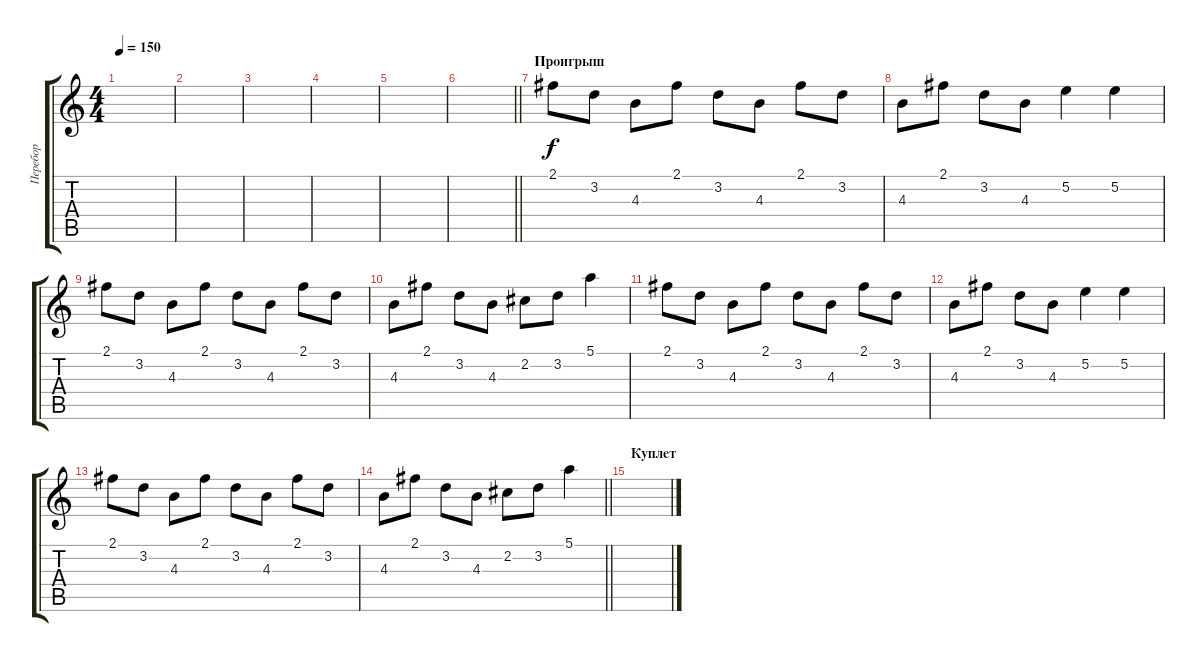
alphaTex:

\track ("Перебор" "Перебор") {instrument distortionguitar}
\staff {score tabs}
\tuning (E4 B3 G3 D3 A2 E2) {hide}
\ts (4 4)
\tempo 150
\clef g2
\ks c
|
|
|
|
|
\barLineRight lightlight
|
\section ("" "Проигрыш")
2.1.8 3.2.8 4.3.8 2.1.8 3.2.8 4.3.8 2.1.8 3.2.8 |
4.3.8 2.1.8 3.2.8 4.3.8 5.2.4 5.2.4 |
2.1.8 3.2.8 4.3.8 2.1.8 3.2.8 4.3.8 2.1.8 3.2.8 |
4.3.8 2.1.8 3.2.8 4.3.8 2.2.8 3.2.8 5.1.4 |
2.1.8 3.2.8 4.3.8 2.1.8 3.2.8 4.3.8 2.1.8 3.2.8 |
4.3.8 2.1.8 3.2.8 4.3.8 5.2.4 5.2.4 |
2.1.8 3.2.8 4.3.8 2.1.8 3.2.8 4.3.8 2.1.8 3.2.8 |
\barLineRight lightlight
4.3.8 2.1.8 3.2.8 4.3.8 2.2.8 3.2.8 5.1.4 |
\section ("" "Куплет")
